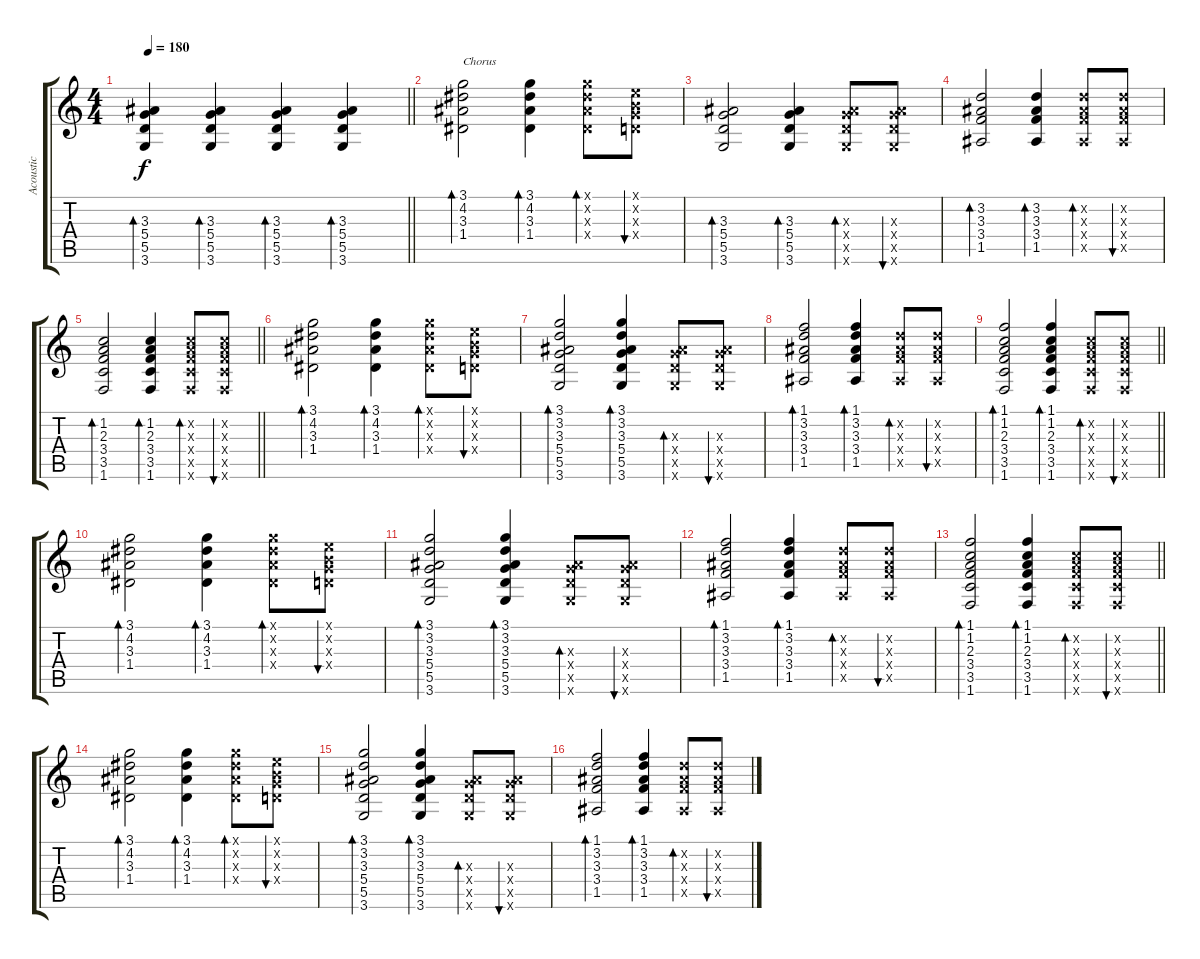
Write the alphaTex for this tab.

\track ("Acoustic" "Acoustic") {instrument acousticguitarsteel}
\staff {score tabs}
\tuning (E4 B3 G3 D3 A2 E2) {hide}
\ts (4 4)
\tempo 180
\clef g2
\barLineRight lightlight
\ks c
(3.3 5.4 5.5 3.6).4{bd 60 dy f} (3.3 5.4 5.5 3.6).4{bd 60} (3.3 5.4 5.5 3.6).4{bd 60} (3.3 5.4 5.5 3.6).4{bd 60} |
(3.1 4.2 3.3 1.4).2{bd 60 txt "Chorus"} (3.1 4.2 3.3 1.4).4{bd 60} (3.1{x} 4.2{x} 3.3{x} 1.4{x}).8{bd 60} (0.1{x} 0.2{x} 0.3{x} 0.4{x}).8{bu 60} |
(3.3 5.4 5.5 3.6).2{bd 60} (3.3 5.4 5.5 3.6).4{bd 60} (3.3{x} 5.4{x} 5.5{x} 3.6{x}).8{bd 60} (3.3{x} 5.4{x} 5.5{x} 3.6{x}).8{bu 60} |
(3.2 3.3 3.4 1.5).2{bd 60} (3.2 3.3 3.4 1.5).4{bd 60} (3.2{x} 3.3{x} 3.4{x} 1.5{x}).8{bd 60} (3.2{x} 3.3{x} 3.4{x} 1.5{x}).8{bu 60} |
\barLineRight lightlight
(1.2 2.3 3.4 3.5 1.6).2{bd 60} (1.2 2.3 3.4 3.5 1.6).4{bd 60} (1.2{x} 2.3{x} 3.4{x} 3.5{x} 1.6{x}).8{bd 60} (1.2{x} 2.3{x} 3.4{x} 3.5{x} 1.6{x}).8{bu 60} |
(3.1 4.2 3.3 1.4).2{bd 60} (3.1 4.2 3.3 1.4).4{bd 60} (3.1{x} 4.2{x} 3.3{x} 1.4{x}).8{bd 60} (0.1{x} 0.2{x} 0.3{x} 0.4{x}).8{bu 60} |
(3.1 3.2 3.3 5.4 5.5 3.6).2{bd 60} (3.1 3.2 3.3 5.4 5.5 3.6).4{bd 60} (3.3{x} 5.4{x} 5.5{x} 3.6{x}).8{bd 60} (3.3{x} 5.4{x} 5.5{x} 3.6{x}).8{bu 60} |
(1.1 3.2 3.3 3.4 1.5).2{bd 60} (1.1 3.2 3.3 3.4 1.5).4{bd 60} (3.2{x} 3.3{x} 3.4{x} 1.5{x}).8{bd 60} (3.2{x} 3.3{x} 3.4{x} 1.5{x}).8{bu 60} |
\barLineRight lightlight
(1.1 1.2 2.3 3.4 3.5 1.6).2{bd 60} (1.1 1.2 2.3 3.4 3.5 1.6).4{bd 60} (1.2{x} 2.3{x} 3.4{x} 3.5{x} 1.6{x}).8{bd 60} (1.2{x} 2.3{x} 3.4{x} 3.5{x} 1.6{x}).8{bu 60} |
(3.1 4.2 3.3 1.4).2{bd 60} (3.1 4.2 3.3 1.4).4{bd 60} (3.1{x} 4.2{x} 3.3{x} 1.4{x}).8{bd 60} (0.1{x} 0.2{x} 0.3{x} 0.4{x}).8{bu 60} |
(3.1 3.2 3.3 5.4 5.5 3.6).2{bd 60} (3.1 3.2 3.3 5.4 5.5 3.6).4{bd 60} (3.3{x} 5.4{x} 5.5{x} 3.6{x}).8{bd 60} (3.3{x} 5.4{x} 5.5{x} 3.6{x}).8{bu 60} |
(1.1 3.2 3.3 3.4 1.5).2{bd 60} (1.1 3.2 3.3 3.4 1.5).4{bd 60} (3.2{x} 3.3{x} 3.4{x} 1.5{x}).8{bd 60} (3.2{x} 3.3{x} 3.4{x} 1.5{x}).8{bu 60} |
\barLineRight lightlight
(1.1 1.2 2.3 3.4 3.5 1.6).2{bd 60} (1.1 1.2 2.3 3.4 3.5 1.6).4{bd 60} (1.2{x} 2.3{x} 3.4{x} 3.5{x} 1.6{x}).8{bd 60} (1.2{x} 2.3{x} 3.4{x} 3.5{x} 1.6{x}).8{bu 60} |
(3.1 4.2 3.3 1.4).2{bd 60} (3.1 4.2 3.3 1.4).4{bd 60} (3.1{x} 4.2{x} 3.3{x} 1.4{x}).8{bd 60} (0.1{x} 0.2{x} 0.3{x} 0.4{x}).8{bu 60} |
(3.1 3.2 3.3 5.4 5.5 3.6).2{bd 60} (3.1 3.2 3.3 5.4 5.5 3.6).4{bd 60} (3.3{x} 5.4{x} 5.5{x} 3.6{x}).8{bd 60} (3.3{x} 5.4{x} 5.5{x} 3.6{x}).8{bu 60} |
(1.1 3.2 3.3 3.4 1.5).2{bd 60} (1.1 3.2 3.3 3.4 1.5).4{bd 60} (3.2{x} 3.3{x} 3.4{x} 1.5{x}).8{bd 60} (3.2{x} 3.3{x} 3.4{x} 1.5{x}).8{bu 60}
